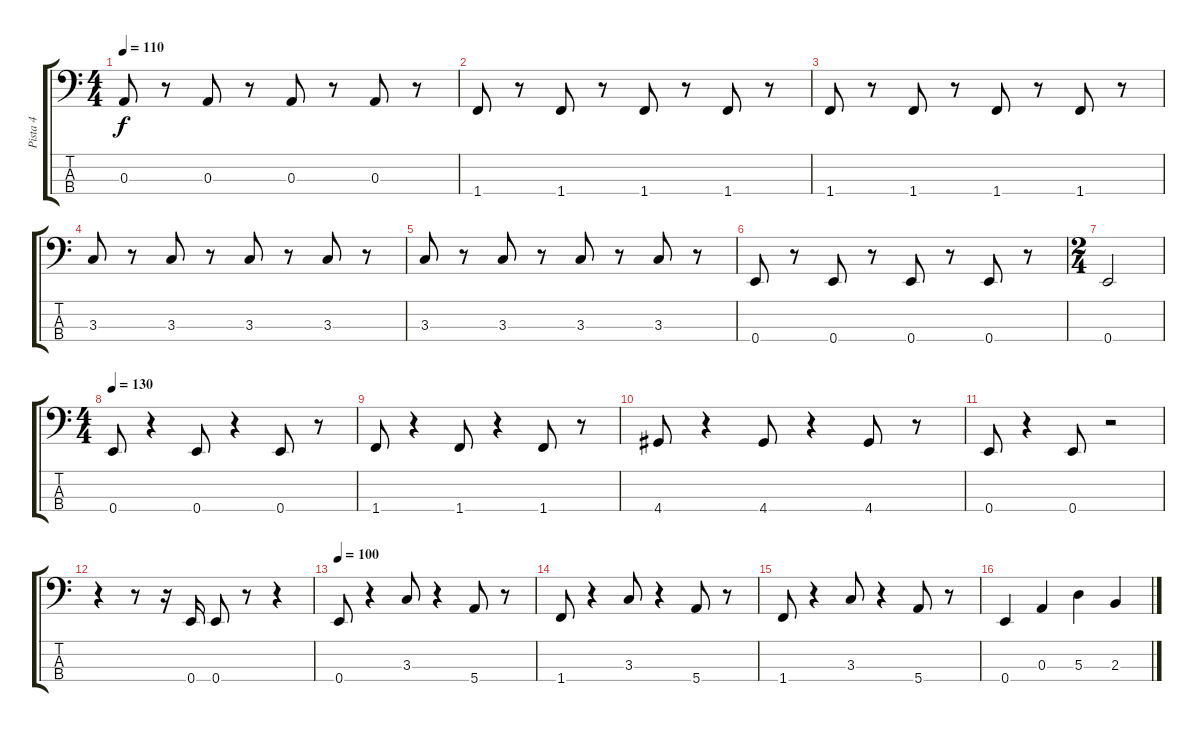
\track ("Pista 4" "Pista 4") {instrument electricbasspick}
\staff {score tabs}
\tuning (G2 D2 A1 E1) {hide}
\ts (4 4)
\tempo 110
\clef f4
\ks c
0.3.8{dy f} r.8 0.3.8 r.8 0.3.8 r.8 0.3.8 r.8 |
1.4.8 r.8 1.4.8 r.8 1.4.8 r.8 1.4.8 r.8 |
1.4.8 r.8 1.4.8 r.8 1.4.8 r.8 1.4.8 r.8 |
3.3.8 r.8 3.3.8 r.8 3.3.8 r.8 3.3.8 r.8 |
3.3.8 r.8 3.3.8 r.8 3.3.8 r.8 3.3.8 r.8 |
0.4.8 r.8 0.4.8 r.8 0.4.8 r.8 0.4.8 r.8 |
\ts (2 4)
0.4.2 |
\ts (4 4)
\tempo 130
0.4.8 r.4 0.4.8 r.4 0.4.8 r.8 |
1.4.8 r.4 1.4.8 r.4 1.4.8 r.8 |
4.4.8 r.4 4.4.8 r.4 4.4.8 r.8 |
0.4.8 r.4 0.4.8 r.2 |
r.4 r.8 r.16 0.4.16 0.4.8 r.8 r.4 |
\tempo 100
0.4.8 r.4 3.3.8 r.4 5.4.8 r.8 |
1.4.8 r.4 3.3.8 r.4 5.4.8 r.8 |
1.4.8 r.4 3.3.8 r.4 5.4.8 r.8 |
0.4.4 0.3.4 5.3.4 2.3.4
